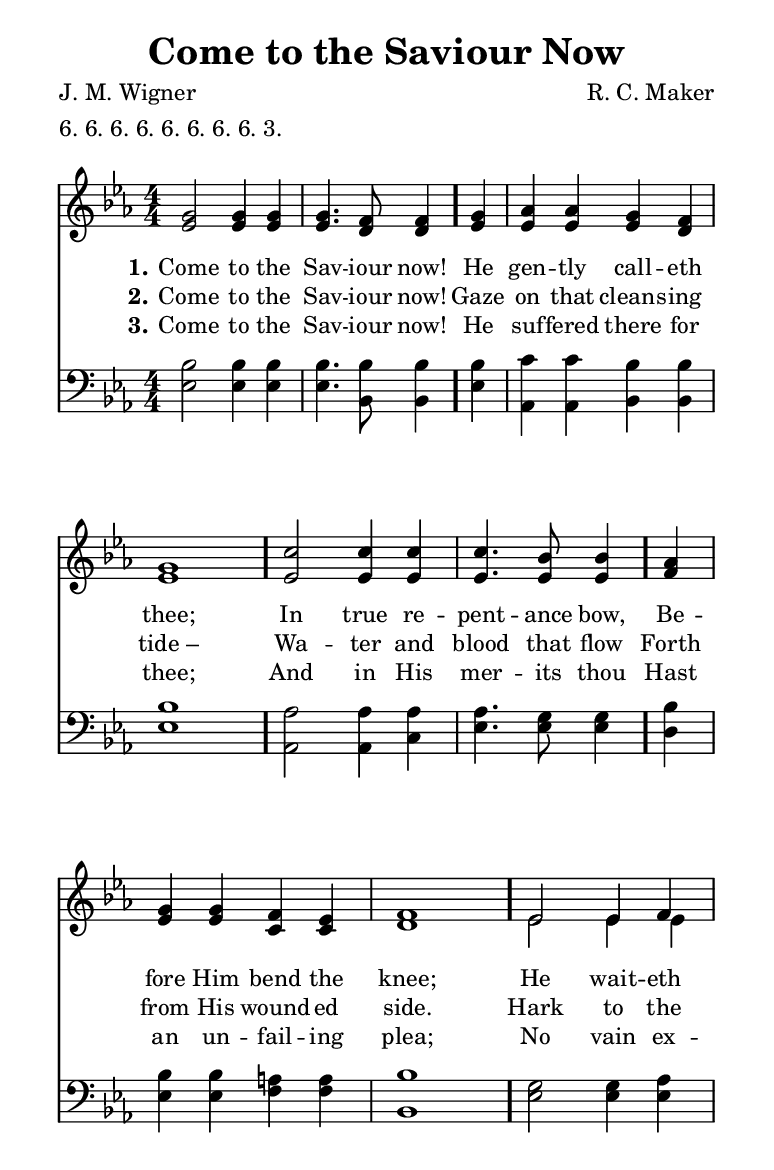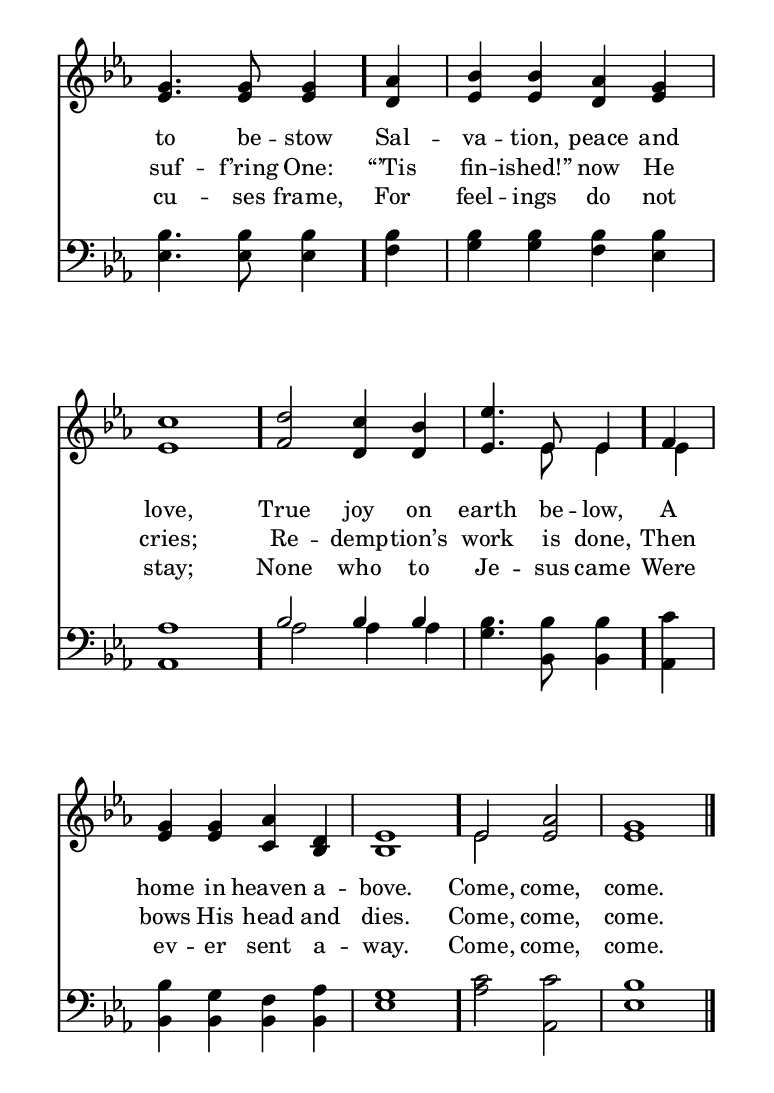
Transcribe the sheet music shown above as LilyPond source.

\include "common/global.ily"
\paper {
  \include "common/paper.ily"
}

\header{
  %gospel
  hymnnumber = "73"
  title = "Come to the Saviour Now"
  tunename = "Maker"
  meter = "6. 6. 6. 6. 6. 6. 6. 6. 3." % from Little Flock
  poet = "J. M. Wigner"
  composer = "R. C. Maker"
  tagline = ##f
}

% for fermata in MIDI
ta = { \tempo 4=104 }
tb = { \tempo 4=52  }

patternAA = { c2 c4 c4 | c4. c8 c4 }
patternBA = { c4 | c4 c4 c4 c4 | c1 }
patternCA = { c4 | c4 c4 c4 c4 | c1 }
patternDA = { c2 c2 | c1 }

global = {
  \include "common/overrides.ily"
  \override Staff.TimeSignature.style = #'numbered
  \time 4/4
  \override Score.MetronomeMark.transparent = ##t % hide all fermata changes too
  \ta
  \key ees \major
  \autoBeamOff
}

notesSoprano = {
\global
\relative c'' {

  \changePitch \patternAA { g g g | g f f }
  \changePitch \patternBA { g | aes aes g f | g }
  \changePitch \patternAA { c c c | c bes bes }
  \changePitch \patternBA { aes | g g f ees | f }

  \changePitch \patternAA { ees ees f | g g g }
  \changePitch \patternCA { aes | bes bes aes g | c }
  \changePitch \patternAA { d c bes | ees ees, ees }
  \changePitch \patternCA { f | g g aes d, | ees }
  \changePitch \patternDA { ees aes | g }

  \bar "|."

}
}

notesAlto = {
\global
\relative e' {

  \changePitch \patternAA { ees ees ees | ees d d }
  \changePitch \patternBA { ees | ees ees ees d | ees }
  \changePitch \patternAA { ees ees ees | ees ees ees }
  \changePitch \patternBA { f | ees ees c c | d }

  \changePitch \patternAA { ees ees ees | ees ees ees }
  \changePitch \patternCA { d | ees ees d ees | ees }
  \changePitch \patternAA { f d d | ees ees ees }
  \changePitch \patternCA { ees | ees ees c bes | bes }
  \changePitch \patternDA { ees ees | ees }

}
}

notesTenor = {
\global
\relative a {

  \changePitch \patternAA { bes bes bes | bes bes bes }
  \changePitch \patternBA { bes | c c bes bes | bes }
  \changePitch \patternAA { aes aes aes | aes g g }
  \changePitch \patternBA { bes | bes bes a a | bes }

  \changePitch \patternAA { g g aes | bes bes bes }
  \changePitch \patternCA { bes | bes bes bes bes | aes }
  \changePitch \patternAA { bes bes bes | bes bes bes }
  \changePitch \patternCA { c | bes g f aes | g }
  \changePitch \patternDA { c c | bes }

}
}

notesBass = {
\global
\relative f {

  \changePitch \patternAA { ees ees ees | ees bes bes }
  \changePitch \patternBA { ees | aes, aes bes bes | ees }
  \changePitch \patternAA { aes, aes c | ees ees ees }
  \changePitch \patternBA { d | ees ees f f | bes, }

  \changePitch \patternAA { ees ees ees | ees ees ees }
  \changePitch \patternCA { f | g g f ees | aes, }
  \changePitch \patternAA { aes' aes aes | g bes, bes }
  \changePitch \patternCA { aes | bes bes bes bes | ees }
  \changePitch \patternDA { aes aes, | ees' }

}
}

wordsA = \lyricmode {
\set stanza = "1."

Come to the Sav -- iour now! \bar "."
He gen -- tly call -- eth thee; \bar "." \eogbreak
In true re -- pent -- ance bow, \bar "."
Be -- fore Him bend the knee; \bar "." \eogbreak
He wait -- eth to be -- stow \bar "."
Sal -- va -- tion, peace and love, \bar "."
True joy on earth be -- low, \bar "."
A home in heaven a -- bove. \bar "."
Come, come, come. \bar "."

}

wordsB = \lyricmode {
\set stanza = "2."

Come to the Sav -- iour now!
Gaze on that cleans -- ing tide_–
Wa -- ter and blood that flow
Forth from His wound -- ed side.
Hark to the suf -- f’ring One:
“’Tis fin -- ished!” now He cries;
Re -- demp -- tion’s work is done,
Then bows His head and dies.
Come, come, come.

}

wordsC = \lyricmode {
\set stanza = "3."

Come to the Sav -- iour now!
He suf -- fered there for thee;
And in His mer -- its thou
Hast an un -- fail -- ing plea;
No vain ex -- cu -- ses frame,
For feel -- ings do not stay;
None who to Je -- sus came
Were ev -- er sent a -- way.
Come, come, come.

}

\score {
  \context ChoirStaff <<
    \context Staff = upper <<
      \set Staff.autoBeaming = ##f
      \set ChoirStaff.systemStartDelimiter = #'SystemStartBar
      \set ChoirStaff.printPartCombineTexts = ##f
      \partcombine #'(2 . 11) \notesSoprano \notesAlto
      \context NullVoice = sopranos { \voiceOne << \notesSoprano >> }
      \context Lyrics = one   \lyricsto sopranos \wordsA
      \context Lyrics = two   \lyricsto sopranos \wordsB
      \context Lyrics = three \lyricsto sopranos \wordsC
    >>
    \context Staff = men <<
      \set Staff.autoBeaming = ##f
      \clef bass
      \set ChoirStaff.printPartCombineTexts = ##f
      \partcombine #'(2 . 11) \notesTenor \notesBass
    >>
  >>
  \layout {
    \include "common/layout.ily"
  }
  #(cond ((ly:get-option 'eog-midi-permitted) #{ \midi{
    \include "common/midi.ily"
  } #}))
}

\version "2.19.49"  % necessary for upgrading to future LilyPond versions.

% vi:set et ts=2 sw=2 ai nocindent syntax=lilypond:
